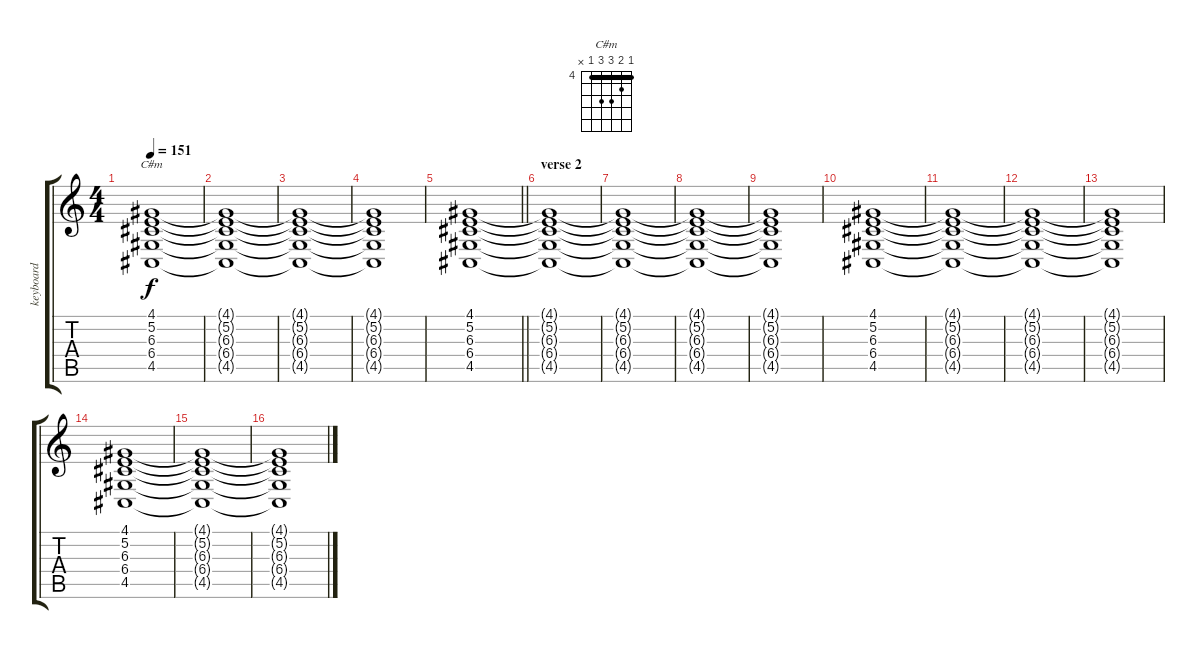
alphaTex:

\track ("keyboard" "keyboard") {instrument choiraahs}
\staff {score tabs}
\tuning (E4 B3 G3 D3 A2 E2) {hide}
\chord ("C#m" 4 5 6 6 4 x) {firstfret 4 barre 4}
\ts (4 4)
\tempo 151
\clef g2
\ks c
(4.1 5.2 6.3 6.4 4.5).1{ch "C#m" dy f} |
(4.1{t} 5.2{t} 6.3{t} 6.4{t} 4.5{t}).1 |
(4.1{t} 5.2{t} 6.3{t} 6.4{t} 4.5{t}).1 |
(4.1{t} 5.2{t} 6.3{t} 6.4{t} 4.5{t}).1 |
\barLineRight lightlight
(4.1 5.2 6.3 6.4 4.5).1 |
\section ("" "verse 2")
(4.1{t} 5.2{t} 6.3{t} 6.4{t} 4.5{t}).1 |
(4.1{t} 5.2{t} 6.3{t} 6.4{t} 4.5{t}).1 |
(4.1{t} 5.2{t} 6.3{t} 6.4{t} 4.5{t}).1 |
(4.1{t} 5.2{t} 6.3{t} 6.4{t} 4.5{t}).1 |
(4.1 5.2 6.3 6.4 4.5).1 |
(4.1{t} 5.2{t} 6.3{t} 6.4{t} 4.5{t}).1 |
(4.1{t} 5.2{t} 6.3{t} 6.4{t} 4.5{t}).1 |
(4.1{t} 5.2{t} 6.3{t} 6.4{t} 4.5{t}).1 |
(4.1 5.2 6.3 6.4 4.5).1 |
(4.1{t} 5.2{t} 6.3{t} 6.4{t} 4.5{t}).1 |
(4.1{t} 5.2{t} 6.3{t} 6.4{t} 4.5{t}).1
